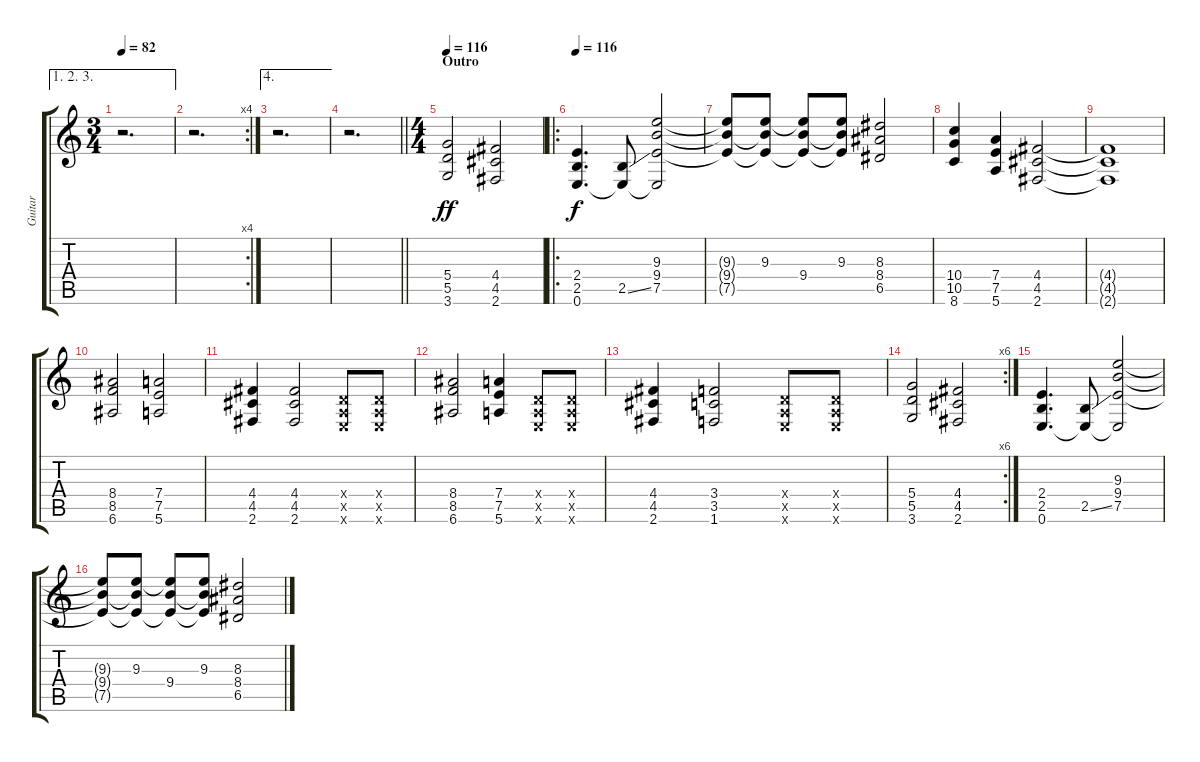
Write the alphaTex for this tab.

\track ("Guitar" "Guitar") {instrument distortionguitar}
\staff {score tabs}
\tuning (E4 B3 G3 D3 A2 E2) {hide}
\ae (1 2 3)
\ts (3 4)
\tempo 82
\clef g2
\ks c
r.2{d dy f} |
\rc 4
r.2{d} |
\ae 4
r.2{d} |
\barLineRight lightlight
r.2{d} |
\ts (4 4)
\section ("" "Outro")
\tempo 116
(5.4 5.5 3.6).2{dy ff} (4.4 4.5 2.6).2 |
\ro
\tempo 116
(2.4 2.5 0.6).4{d dy f} (2.5{ss} 0.6{t}).8 (9.3 9.4 7.5 0.6{t}).2 |
(9.3{t} 9.4{t} 7.5{t}).8 (9.3 9.4{t} 7.5{t}).8 (9.3{t} 9.4 7.5{t}).8 (9.3 9.4{t} 7.5{t}).8 (8.3 8.4 6.5).2 |
(10.4 10.5 8.6).4 (7.4 7.5 5.6).4 (4.4 4.5 2.6).2 |
(4.4{t} 4.5{t} 2.6{t}).1 |
(8.4 8.5 6.6).2 (7.4 7.5 5.6).2 |
(4.4 4.5 2.6).4 (4.4 4.5 2.6).2 (0.4{x} 0.5{x} 0.6{x}).8 (0.4{x} 0.5{x} 0.6{x}).8 |
(8.4 8.5 6.6).2 (7.4 7.5 5.6).4 (0.4{x} 0.5{x} 0.6{x}).8 (0.4{x} 0.5{x} 0.6{x}).8 |
(4.4 4.5 2.6).4 (3.4 3.5 1.6).2 (0.4{x} 0.5{x} 0.6{x}).8 (0.4{x} 0.5{x} 0.6{x}).8 |
\rc 6
(5.4 5.5 3.6).2 (4.4 4.5 2.6).2 |
(2.4 2.5 0.6).4{d volume 12} (2.5{ss} 0.6{t}).8 (9.3 9.4 7.5 0.6{t}).2 |
(9.3{t} 9.4{t} 7.5{t}).8 (9.3 9.4{t} 7.5{t}).8 (9.3{t} 9.4 7.5{t}).8 (9.3 9.4{t} 7.5{t}).8 (8.3 8.4 6.5).2
